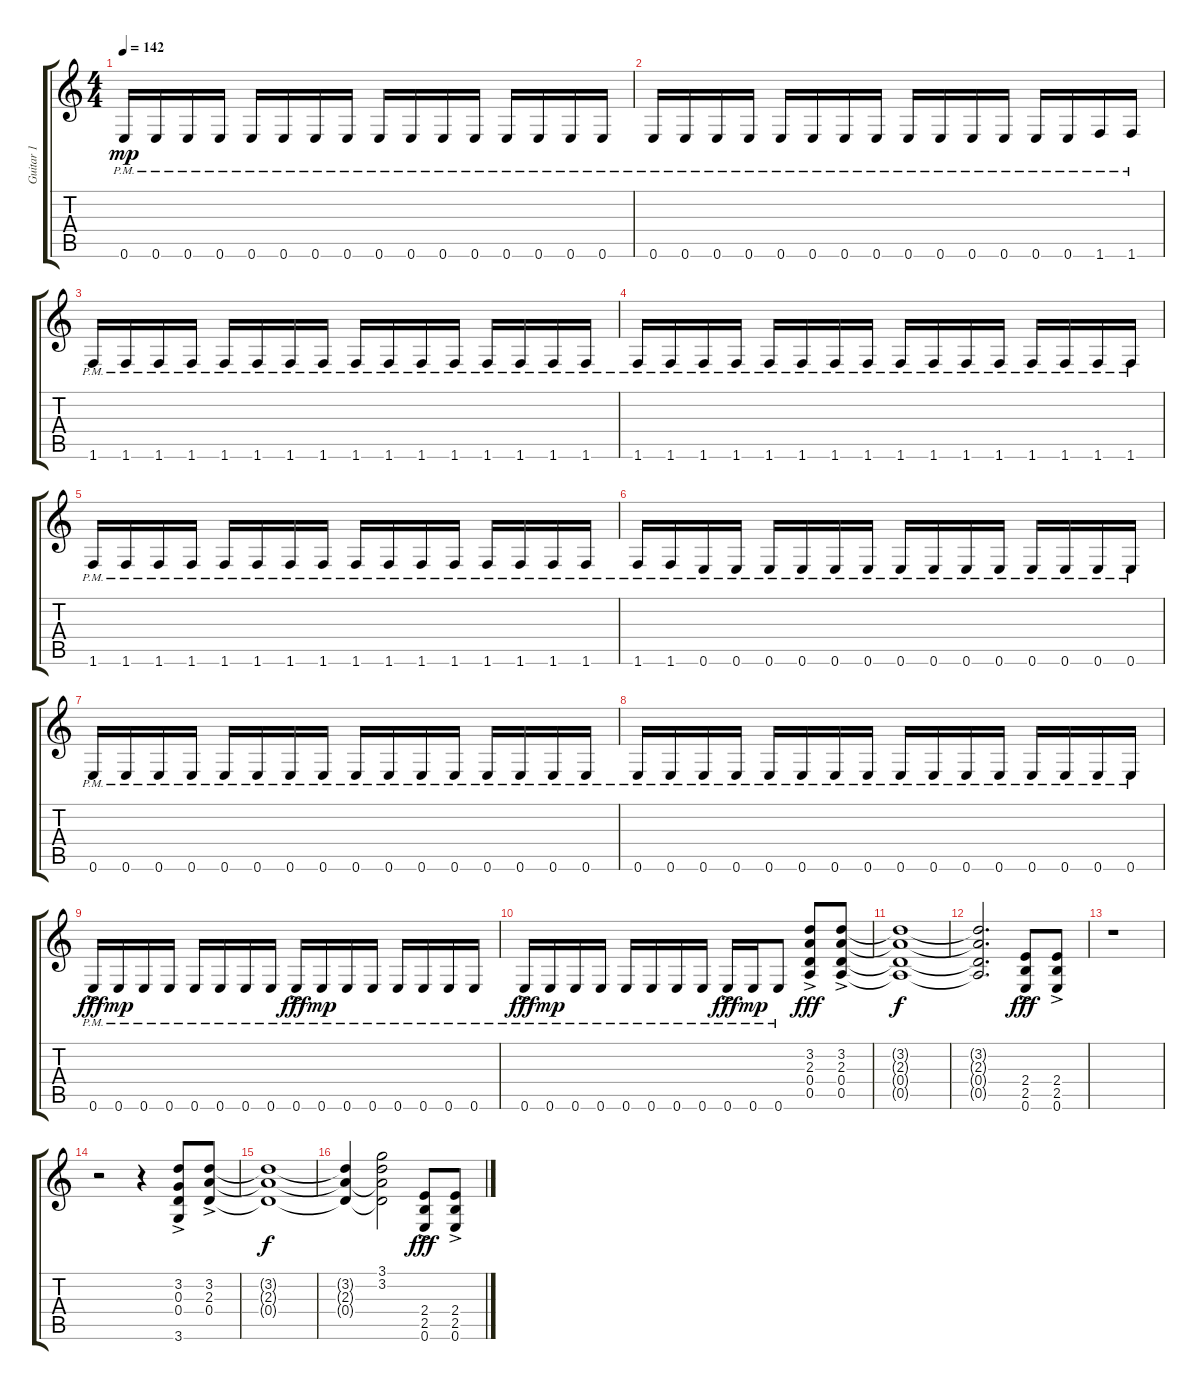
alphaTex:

\track ("Guitar 1" "Guitar 1") {instrument overdrivenguitar}
\staff {score tabs}
\tuning (E4 B3 G3 D3 A2 E2) {hide}
\ts (4 4)
\tempo 142
\clef g2
\ks c
0.6{pm}.16{dy mp} 0.6{pm}.16 0.6{pm}.16 0.6{pm}.16 0.6{pm}.16 0.6{pm}.16 0.6{pm}.16 0.6{pm}.16 0.6{pm}.16 0.6{pm}.16 0.6{pm}.16 0.6{pm}.16 0.6{pm}.16 0.6{pm}.16 0.6{pm}.16 0.6{pm}.16 |
0.6{pm}.16 0.6{pm}.16 0.6{pm}.16 0.6{pm}.16 0.6{pm}.16 0.6{pm}.16 0.6{pm}.16 0.6{pm}.16 0.6{pm}.16 0.6{pm}.16 0.6{pm}.16 0.6{pm}.16 0.6{pm}.16 0.6{pm}.16 1.6{pm}.16 1.6{pm}.16 |
1.6{pm}.16 1.6{pm}.16 1.6{pm}.16 1.6{pm}.16 1.6{pm}.16 1.6{pm}.16 1.6{pm}.16 1.6{pm}.16 1.6{pm}.16 1.6{pm}.16 1.6{pm}.16 1.6{pm}.16 1.6{pm}.16 1.6{pm}.16 1.6{pm}.16 1.6{pm}.16 |
1.6{pm}.16 1.6{pm}.16 1.6{pm}.16 1.6{pm}.16 1.6{pm}.16 1.6{pm}.16 1.6{pm}.16 1.6{pm}.16 1.6{pm}.16 1.6{pm}.16 1.6{pm}.16 1.6{pm}.16 1.6{pm}.16 1.6{pm}.16 1.6{pm}.16 1.6{pm}.16 |
1.6{pm}.16 1.6{pm}.16 1.6{pm}.16 1.6{pm}.16 1.6{pm}.16 1.6{pm}.16 1.6{pm}.16 1.6{pm}.16 1.6{pm}.16 1.6{pm}.16 1.6{pm}.16 1.6{pm}.16 1.6{pm}.16 1.6{pm}.16 1.6{pm}.16 1.6{pm}.16 |
1.6{pm}.16 1.6{pm}.16 0.6{pm}.16 0.6{pm}.16 0.6{pm}.16 0.6{pm}.16 0.6{pm}.16 0.6{pm}.16 0.6{pm}.16 0.6{pm}.16 0.6{pm}.16 0.6{pm}.16 0.6{pm}.16 0.6{pm}.16 0.6{pm}.16 0.6{pm}.16 |
0.6{pm}.16 0.6{pm}.16 0.6{pm}.16 0.6{pm}.16 0.6{pm}.16 0.6{pm}.16 0.6{pm}.16 0.6{pm}.16 0.6{pm}.16 0.6{pm}.16 0.6{pm}.16 0.6{pm}.16 0.6{pm}.16 0.6{pm}.16 0.6{pm}.16 0.6{pm}.16 |
0.6{pm}.16 0.6{pm}.16 0.6{pm}.16 0.6{pm}.16 0.6{pm}.16 0.6{pm}.16 0.6{pm}.16 0.6{pm}.16 0.6{pm}.16 0.6{pm}.16 0.6{pm}.16 0.6{pm}.16 0.6{pm}.16 0.6{pm}.16 0.6{pm}.16 0.6{pm}.16 |
0.6{ac pm}.16{dy fff} 0.6{pm}.16{dy mp} 0.6{pm}.16 0.6{pm}.16 0.6{pm}.16 0.6{pm}.16 0.6{pm}.16 0.6{pm}.16 0.6{ac pm}.16{dy fff} 0.6{pm}.16{dy mp} 0.6{pm}.16 0.6{pm}.16 0.6{pm}.16 0.6{pm}.16 0.6{pm}.16 0.6{pm}.16 |
0.6{ac pm}.16{dy fff} 0.6{pm}.16{dy mp} 0.6{pm}.16 0.6{pm}.16 0.6{pm}.16 0.6{pm}.16 0.6{pm}.16 0.6{pm}.16 0.6{ac pm}.16{dy fff} 0.6{pm}.16{dy mp} 0.6{pm}.8 (3.2{ac} 2.3{ac} 0.4{ac} 0.5{ac}).8{dy fff volume 12} (3.2{ac} 2.3{ac} 0.4{ac} 0.5{ac}).8 |
(3.2{t} 2.3{t} 0.4{t} 0.5{t}).1{dy f} |
(3.2{t} 2.3{t} 0.4{t} 0.5{t}).2{d} (2.4{ac} 2.5{ac} 0.6{ac}).8{dy fff} (2.4{ac} 2.5{ac} 0.6{ac}).8 |
r.1 |
r.2 r.4 (3.2{ac} 0.3{ac} 0.4{ac} 3.6{ac}).8 (3.2{ac} 2.3{ac} 0.4{ac}).8 |
(3.2{t} 2.3{t} 0.4{t}).1{dy f} |
(3.2{t} 2.3{t} 0.4{t}).4 (3.1 3.2 2.3{t} 0.4{t}).2 (2.4{ac} 2.5{ac} 0.6{ac}).8{dy fff} (2.4{ac} 2.5{ac} 0.6{ac}).8
